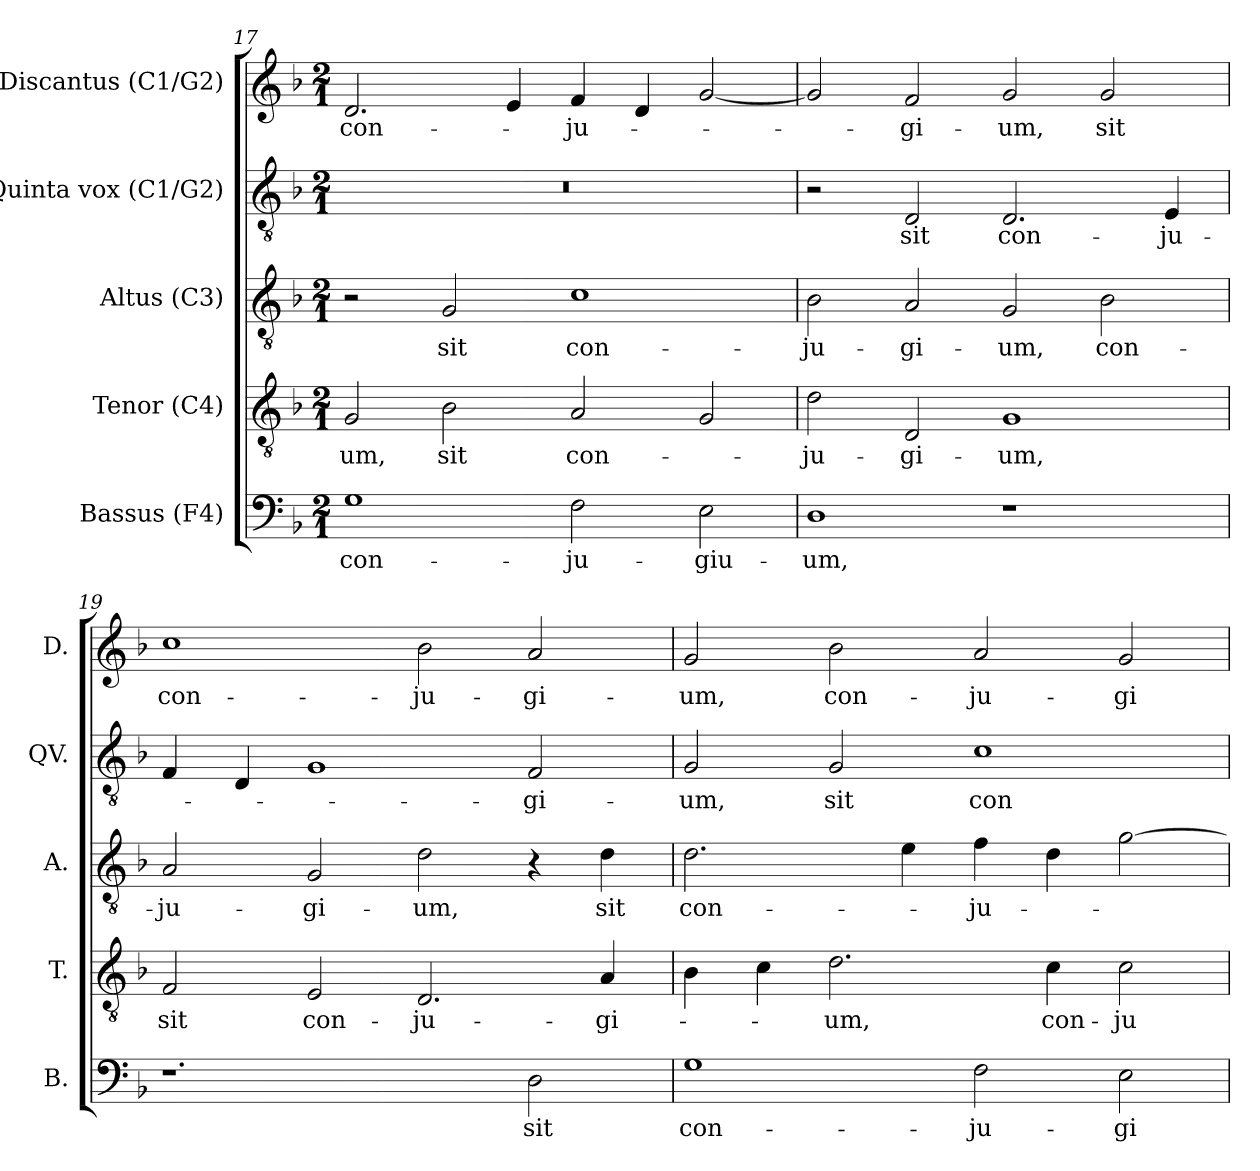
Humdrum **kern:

**kern	**text	**kern	**text	**kern	**text	**kern	**text	**kern	**text
*part5	*part5	*part4	*part4	*part3	*part3	*part2	*part2	*part1	*part1
*staff5	*staff5	*staff4	*staff4	*staff3	*staff3	*staff2	*staff2	*staff1	*staff1
*I"Bassus (F4)	*	*I"Tenor (C4)	*	*I"Altus (C3)	*	*I"Quinta vox (C1/G2)	*	*I"Discantus (C1/G2)	*
*I'B.	*	*I'T.	*	*I'A.	*	*I'QV.	*	*I'D.	*
*clefF4	*	*clefGv2	*	*clefGv2	*	*clefGv2	*	*clefG2	*
*	*	*ITrd7c12	*	*ITrd7c12	*	*	*	*	*
*k[b-]	*	*k[b-]	*	*k[b-]	*	*k[b-]	*	*k[b-]	*
*F:	*	*F:	*	*F:	*	*F:	*	*F:	*
*M2/1	*	*M2/1	*	*M2/1	*	*M2/1	*	*M2/1	*
=17	=17	=17	=17	=17	=17	=17	=17	=17	=17
!	!LO:LY:b:color=#000000	!	!	!	!	!	!	!	!
!	!	!	!LO:LY:b:color=#000000	!	!	!LO:N:vis=1	!	!	!
!	!	!	!	!	!	!	!	!	!LO:LY:b:color=#000000
1Gi	con-	2GGi/	-um,	2r	.	0r	.	2.di/	con-
!	!	!	!LO:LY:b:color=#000000	!	!	!	!	!	!
!	!	!	!	!	!LO:LY:b:color=#000000	!	!	!	!
.	.	2BB-i\	sit	2GGi/	sit	.	.	.	.
.	.	.	.	.	.	.	.	4ei/	.
!	!LO:LY:b:color=#000000	!	!	!	!	!	!	!	!
!	!	!	!LO:LY:b:color=#000000	!	!	!	!	!	!
!	!	!	!	!	!LO:LY:b:color=#000000	!	!	!	!
!	!	!	!	!	!	!	!	!	!LO:LY:b:color=#000000
2Fi\	-ju-	2AAi/	con-	1Ci	con-	.	.	4fi/	-ju-
.	.	.	.	.	.	.	.	4di/	.
!	!LO:LY:b:color=#000000	!	!	!	!	!	!	!	!
2Ei\	-giu-	2GGi/	.	.	.	.	.	[2gi/	.
=18	=18	=18	=18	=18	=18	=18	=18	=18	=18
!	!LO:LY:b:color=#000000	!	!	!	!	!	!	!	!
!	!	!	!LO:LY:b:color=#000000	!	!	!	!	!	!
!	!	!	!	!	!LO:LY:b:color=#000000	!	!	!	!
1Di	-um,	2Di\	-ju-	2BB-i\	-ju-	2r	.	2gi/]	.
!	!	!	!LO:LY:b:color=#000000	!	!	!	!	!	!
!	!	!	!	!	!LO:LY:b:color=#000000	!	!	!	!
!	!	!	!	!	!	!	!LO:LY:b:color=#000000	!	!
!	!	!	!	!	!	!	!	!	!LO:LY:b:color=#000000
.	.	2DDi/	-gi-	2AAi/	-gi-	2Di/	sit	2fi/	-gi-
!	!	!	!LO:LY:b:color=#000000	!	!	!	!	!	!
!	!	!	!	!	!LO:LY:b:color=#000000	!	!	!	!
!	!	!	!	!	!	!	!LO:LY:b:color=#000000	!	!
!	!	!	!	!	!	!	!	!	!LO:LY:b:color=#000000
1r	.	1GGi	-um,	2GGi/	-um,	2.Di/	con-	2gi/	-um,
!	!	!	!	!	!LO:LY:b:color=#000000	!	!	!	!
!	!	!	!	!	!	!	!	!	!LO:LY:b:color=#000000
.	.	.	.	2BB-i\	con-	.	.	2gi/	sit
!	!	!	!	!	!	!	!LO:LY:b:color=#000000	!	!
.	.	.	.	.	.	4Ei/	-ju-	.	.
=19	=19	=19	=19	=19	=19	=19	=19	=19	=19
!	!	!	!LO:LY:b:color=#000000	!	!	!	!	!	!
!	!	!	!	!	!LO:LY:b:color=#000000	!	!	!	!
!	!	!	!	!	!	!	!	!	!LO:LY:b:color=#000000
1.r	.	2FFi/	sit	2AAi/	-ju-	4Fi/	.	1cci	con-
.	.	.	.	.	.	4Di/	.	.	.
!	!	!	!LO:LY:b:color=#000000	!	!	!	!	!	!
!	!	!	!	!	!LO:LY:b:color=#000000	!	!	!	!
.	.	2EEi/	con-	2GGi/	-gi-	1Gi	.	.	.
!	!	!	!LO:LY:b:color=#000000	!	!	!	!	!	!
!	!	!	!	!	!LO:LY:b:color=#000000	!	!	!	!
!	!	!	!	!	!	!	!	!	!LO:LY:b:color=#000000
.	.	2.DDi/	-ju-	2Di\	-um,	.	.	2b-i\	-ju-
!	!LO:LY:b:color=#000000	!	!	!	!	!	!	!	!
!	!	!	!	!	!	!	!LO:LY:b:color=#000000	!	!
!	!	!	!	!	!	!	!	!	!LO:LY:b:color=#000000
2Di\	sit	.	.	4r	.	2Fi/	-gi-	2ai/	-gi-
!	!	!	!LO:LY:b:color=#000000	!	!	!	!	!	!
!	!	!	!	!	!LO:LY:b:color=#000000	!	!	!	!
.	.	4AAi/	-gi-	4Di\	sit	.	.	.	.
!!LO:LB:g=z
=20	=20	=20	=20	=20	=20	=20	=20	=20	=20
!	!LO:LY:b:color=#000000	!	!	!	!	!	!	!	!
!	!	!	!	!	!LO:LY:b:color=#000000	!	!	!	!
!	!	!	!	!	!	!	!LO:LY:b:color=#000000	!	!
!	!	!	!	!	!	!	!	!	!LO:LY:b:color=#000000
1Gi	con-	4BB-i\	.	2.Di\	con-	2Gi/	-um,	2gi/	-um,
.	.	4Ci\	.	.	.	.	.	.	.
!	!	!	!LO:LY:b:color=#000000	!	!	!	!	!	!
!	!	!	!	!	!	!	!LO:LY:b:color=#000000	!	!
!	!	!	!	!	!	!	!	!	!LO:LY:b:color=#000000
.	.	2.Di\	-um,	.	.	2Gi/	sit	2b-i\	con-
.	.	.	.	4Ei\	.	.	.	.	.
!	!LO:LY:b:color=#000000	!	!	!	!	!	!	!	!
!	!	!	!	!	!LO:LY:b:color=#000000	!	!	!	!
!	!	!	!	!	!	!	!LO:LY:b:color=#000000	!	!
!	!	!	!	!	!	!	!	!	!LO:LY:b:color=#000000
2Fi\	-ju-	.	.	4Fi\	-ju-	1ci	con-	2ai/	-ju-
!	!	!	!LO:LY:b:color=#000000	!	!	!	!	!	!
.	.	4Ci\	con-	4Di\	.	.	.	.	.
!	!LO:LY:b:color=#000000	!	!	!	!	!	!	!	!
!	!	!	!LO:LY:b:color=#000000	!	!	!	!	!	!
!	!	!	!	!	!	!	!	!	!LO:LY:b:color=#000000
2Ei\	-gi-	2Ci\	-ju-	[2Gi\	.	.	.	2gi/	-gi-
=	=	=	=	=	=	=	=	=	=
*-	*-	*-	*-	*-	*-	*-	*-	*-	*-
